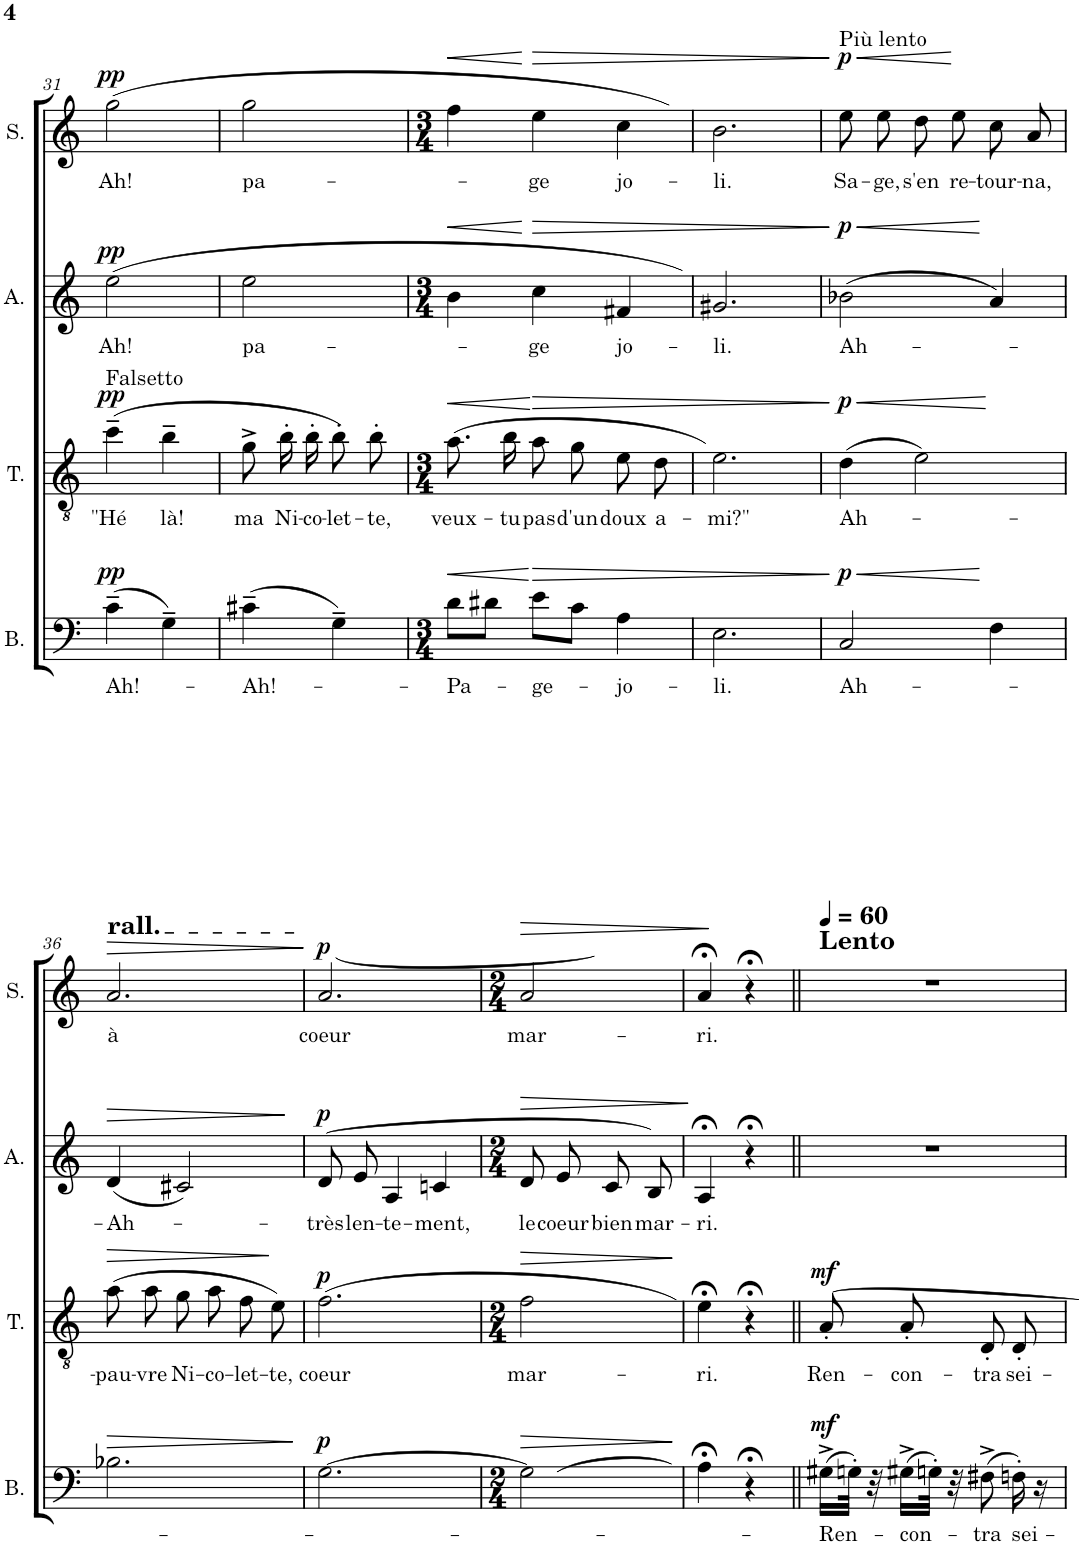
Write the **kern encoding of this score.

**kern	**text	**dynam	**kern	**text	**dynam	**kern	**text	**dynam	**kern	**text	**dynam
*part4	*part4	*part4	*part3	*part3	*part3	*part2	*part2	*part2	*part1	*part1	*part1
*staff4	*staff4	*staff4	*staff3	*staff3	*staff3	*staff2	*staff2	*staff2	*staff1	*staff1	*staff1
*I"Basse	*	*	*I"Ténor	*	*	*I"Alto	*	*	*I"Soprano	*	*
*I'B.	*	*	*I'T.	*	*	*I'A.	*	*	*I'S.	*	*
!!LO:PB:g=z
*clefF4	*	*	*clefGv2	*	*	*clefG2	*	*	*clefG2	*	*
*k[]	*	*	*k[]	*	*	*k[]	*	*	*k[]	*	*
*M2/4	*	*	*M2/4	*	*	*M2/4	*	*	*M2/4	*	*
=31	=31	=31	=31	=31	=31	=31	=31	=31	=31	=31	=31
!	!	!	!LO:TX:a:t=Falsetto	!	!	!	!	!	!	!	!
!	!LO:LY:b	!LO:DY:a	!	!LO:LY:b	!LO:DY:a	!	!LO:LY:b	!LO:DY:a	!	!LO:LY:b	!LO:DY:a
(4c~\	Ah!-	pp	(4cc~\	"Hé	pp	(2ee\	Ah!	pp	(2gg\	Ah!	pp
!	!	!	!	!LO:LY:b	!	!	!	!	!	!	!
4G~\)	.	.	4b~\)	là!	.	.	.	.	.	.	.
=32	=32	=32	=32	=32	=32	=32	=32	=32	=32	=32	=32
!	!LO:LY:b	!	!	!LO:LY:b	!	!	!LO:LY:b	!	!	!LO:LY:b	!
(4c#X~\	-Ah!-	.	8g^\L	ma	.	2ee\)	pa-	.	2gg\)	pa-	.
!	!	!	!	!LO:LY:b	!	!	!	!	!	!	!
.	.	.	16b'\L	Ni-	.	.	.	.	.	.	.
!	!	!	!	!LO:LY:b	!	!	!	!	!	!	!
.	.	.	16b'\JJ	-co-	.	.	.	.	.	.	.
!	!	!	!	!LO:LY:b	!	!	!	!	!	!	!
4G~\)	.	.	8b'\L	-let-	.	.	.	.	.	.	.
!	!	!	!	!LO:LY:b	!	!	!	!	!	!	!
.	.	.	8b'\J	-te,	.	.	.	.	.	.	.
=33	=33	=33	=33	=33	=33	=33	=33	=33	=33	=33	=33
*M3/4	*	*	*M3/4	*	*	*M3/4	*	*	*M3/4	*	*
!	!LO:LY:b	!LO:HP:b	!	!LO:LY:b	!LO:HP:b	!	!	!LO:HP:b	!	!	!LO:HP:b
8d\L	-Pa-	<	(8.a\L	veux-	<	4b\	.	<	4ff\	.	<
8d#X\J	.	.	.	.	.	.	.	.	.	.	.
!	!	!	!	!LO:LY:b	!	!	!	!	!	!	!
.	.	.	16b\Jk)	-tu	.	.	.	.	.	.	.
!	!LO:LY:b	!LO:HP:n=1:b	!	!LO:LY:b	!LO:HP:b	!	!LO:LY:b	!LO:HP:n=1:b	!	!LO:LY:b	!LO:HP:n=1:b
8e\L	-ge-	[ >	8a\L	pas	>	4cc\	-ge	[ >	4ee\	-ge	[ >
!	!	!	!	!LO:LY:b	!	!	!	!	!	!	!
8c\J	.	.	8g\J	d'un	[	.	.	.	.	.	.
!	!LO:LY:b	!	!	!LO:LY:b	!	!	!LO:LY:b	!	!	!LO:LY:b	!
4A\	-jo-	.	8e\L	doux	.	4f#X/	jo-	.	4cc\	jo-	.
!	!	!	!	!LO:LY:b	!	!	!	!	!	!	!
.	.	.	8d\J	a-	.	.	.	.	.	.	.
=34	=34	=34	=34	=34	=34	=34	=34	=34	=34	=34	=34
!	!LO:LY:b	!	!	!LO:LY:b	!	!	!LO:LY:b	!	!	!LO:LY:b	!
2.E\	-li.	.	2.e\	-mi?"	.	2.g#X/	-li.	.	2.b\	-li.	.
.	.	]	.	.	]	.	.	]	.	.	]
=35	=35	=35	=35	=35	=35	=35	=35	=35	=35	=35	=35
!	!	!	!	!	!	!	!	!	!LO:TX:a:t=Più lento	!	!
!	!LO:LY:b	!LO:HP:b	!	!LO:LY:b	!LO:HP:b	!	!LO:LY:b	!LO:HP:b	!	!LO:LY:b	!LO:HP:b
!	!	!LO:DY:n=1:a	!	!	!LO:DY:n=1:a	!	!	!LO:DY:n=1:a	!	!	!LO:DY:n=1:a
2C/	Ah-	< p	(4d\	Ah-	< p	(2b-X\	Ah-	< p	8ee\L	Sa-	< p
!	!	!	!	!	!	!	!	!	!	!LO:LY:b	!
.	.	.	.	.	.	.	.	.	8ee\J	-ge,	.
!	!	!	!	!	!	!	!	!	!	!LO:LY:b	!
.	.	.	2e\)	.	.	.	.	.	8dd\L	s'en	.
!	!	!	!	!	!	!	!	!	!	!LO:LY:b	!
.	.	.	.	.	.	.	.	.	8ee\J	re-	.
!	!	!	!	!	!	!	!	!	!	!LO:LY:b	!
4F\	.	[	.	.	.	4a/)	.	[	8cc\L	-tour-	.
!	!	!	!	!	!	!	!	!	!	!LO:LY:b	!
.	.	.	.	.	.	.	.	.	8a\J	-na,	.
.	.	.	.	.	[	.	.	.	.	.	[
!!LO:LB:g=z
=36	=36	=36	=36	=36	=36	=36	=36	=36	=36	=36	=36
!	!	!	!	!	!	!	!	!	!LO:TX:a:t=rall.	!	!
!	!	!LO:HP:b	!	!LO:LY:b	!LO:HP:b	!	!LO:LY:b	!LO:HP:b	!	!LO:LY:b	!LO:HP:b
2.B-X\	.	>	(8a\L	-pau-	>	(4d/	-Ah-	>	2.a/	à	>
!	!	!	!	!LO:LY:b	!	!	!	!	!	!	!
.	.	.	8a\J	-vre	.	.	.	.	.	.	.
!	!	!	!	!LO:LY:b	!	!	!	!	!	!	!
.	.	.	8g\L	Ni-	.	2c#X/)	.	.	.	.	.
!	!	!	!	!LO:LY:b	!	!	!	!	!	!	!
.	.	.	8a\J)	-co-	.	.	.	.	.	.	.
!	!	!	!	!LO:LY:b	!	!	!	!	!	!	!
.	.	.	8f\L	-let-	.	.	.	.	.	.	.
!	!	!	!	!LO:LY:b	!	!	!	!	!	!	!
.	.	.	8e\J	-te,	]	.	.	.	.	.	.
.	.	]	.	.	.	.	.	]	.	.	]
=37	=37	=37	=37	=37	=37	=37	=37	=37	=37	=37	=37
!	!	!LO:DY:a	!	!LO:LY:b	!LO:DY:a	!	!LO:LY:b	!LO:DY:a	!	!LO:LY:b	!LO:DY:a
[2.G\	.	p	(2.f\	coeur	p	(8d/L	-très	p	(2.a/	coeur	p
!	!	!	!	!	!	!	!LO:LY:b	!	!	!	!
.	.	.	.	.	.	8e/J)	len-	.	.	.	.
!	!	!	!	!	!	!	!LO:LY:b	!	!	!	!
.	.	.	.	.	.	4A/	-te-	.	.	.	.
!	!	!	!	!	!	!	!LO:LY:b	!	!	!	!
.	.	.	.	.	.	4cn/	-ment,	.	.	.	.
=38	=38	=38	=38	=38	=38	=38	=38	=38	=38	=38	=38
*M2/4	*	*	*M2/4	*	*	*M2/4	*	*	*M2/4	*	*
!	!	!LO:HP:b	!	!LO:LY:b	!LO:HP:b	!	!LO:LY:b	!LO:HP:b	!	!LO:LY:b	!LO:HP:b
(2G\]	.	>	2f\)	mar-	>	8d/L	le	>	2a/)	mar-	>
!	!	!	!	!	!	!	!LO:LY:b	!	!	!	!
.	.	.	.	.	.	8e/J	coeur	.	.	.	.
!	!	!	!	!	!	!	!LO:LY:b	!	!	!	!
.	.	.	.	.	.	8c/L	bien	.	.	.	.
!	!	!	!	!	!	!	!LO:LY:b	!	!	!	!
.	.	.	.	.	.	8B/J	mar-	.	.	.	.
.	.	]	.	.	]	.	.	.	.	.	.
=39	=39	=39	=39	=39	=39	=39	=39	=39	=39	=39	=39
!	!	!	!	!LO:LY:b	!	!	!LO:LY:b	!	!	!LO:LY:b	!
4A;<\)	.	.	4e;<\	-ri.	.	4A;</	-ri.	.	4a;</	-ri.	.
4r;<	.	.	4r;<	.	.	4r;<	.	]	4r;<	.	]
=40||	=40||	=40||	=40||	=40||	=40||	=40||	=40||	=40||	=40||	=40||	=40||
*	*	*	*	*	*	*	*	*	*MM60	*	*
!	!	!	!	!	!	!	!	!	!LO:TX:a:B:t=Lento	!	!
!	!LO:LY:b	!LO:DY:a	!	!LO:LY:b	!LO:DY:a	!	!	!	!	!	!
(16G#X^\LL	Ren-	mf	(8A'/L	Ren-	mf	2r	.	.	2r	.	.
32Gn'\JJk)	.	.	.	.	.	.	.	.	.	.	.
32r	.	.	.	.	.	.	.	.	.	.	.
!	!LO:LY:b	!	!	!LO:LY:b	!	!	!	!	!	!	!
(16G#X^\LL	-con-	.	8A'/J	-con-	.	.	.	.	.	.	.
32Gn'\JJk)	.	.	.	.	.	.	.	.	.	.	.
32r	.	.	.	.	.	.	.	.	.	.	.
!	!LO:LY:b	!	!	!LO:LY:b	!	!	!	!	!	!	!
(8F#X^\	-tra	.	8D'/L	-tra	.	.	.	.	.	.	.
!	!LO:LY:b	!	!	!LO:LY:b	!	!	!	!	!	!	!
16Fn'\)	sei-	.	8D'/J)	sei-	.	.	.	.	.	.	.
16r	.	.	.	.	.	.	.	.	.	.	.
=	=	=	=	=	=	=	=	=	=	=	=
*-	*-	*-	*-	*-	*-	*-	*-	*-	*-	*-	*-
